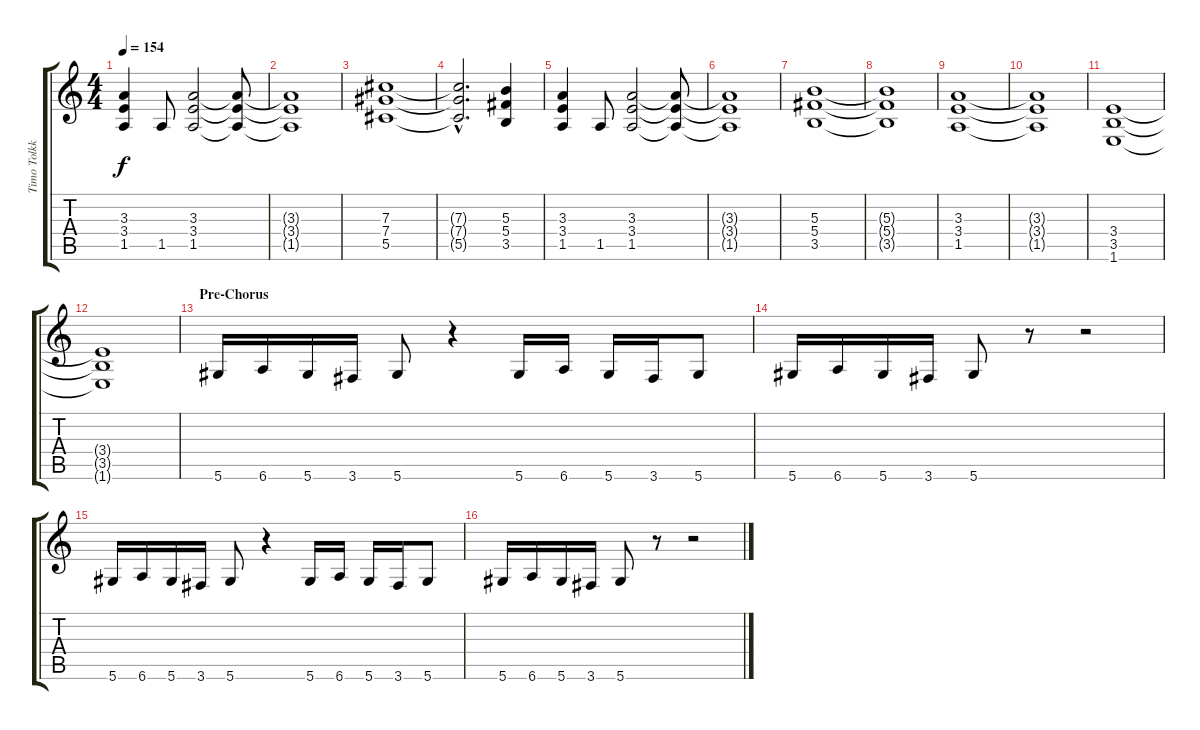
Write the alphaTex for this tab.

\track ("Timo Tolkki - Guitar" "Timo Tolkk") {instrument distortionguitar}
\staff {score tabs}
\tuning (Eb4 Bb3 Gb3 Db3 Ab2 Eb2) {hide}
\ts (4 4)
\tempo 154
\clef g2
\ks c
(3.3 3.4 1.5).4{dy f} 1.5.8 (3.3 3.4 1.5).2 (3.3{t} 3.4{t} 1.5{t}).8 |
(3.3{t} 3.4{t} 1.5{t}).1 |
(7.3 7.4 5.5).1 |
(7.3{hac t} 7.4{hac t} 5.5{hac t}).2{d} (5.3 5.4 3.5).4 |
(3.3 3.4 1.5).4 1.5.8 (3.3 3.4 1.5).2 (3.3{t} 3.4{t} 1.5{t}).8 |
(3.3{t} 3.4{t} 1.5{t}).1 |
(5.3 5.4 3.5).1 |
(5.3{t} 5.4{t} 3.5{t}).1 |
(3.3 3.4 1.5).1 |
(3.3{t} 3.4{t} 1.5{t}).1 |
(3.4 3.5 1.6).1 |
(3.4{t} 3.5{t} 1.6{t}).1 |
\section ("" "Pre-Chorus")
5.6.16 6.6.16 5.6.16 3.6.16 5.6.8 r.4 5.6.16 6.6.16 5.6.16 3.6.16 5.6.8 |
5.6.16 6.6.16 5.6.16 3.6.16 5.6.8 r.8 r.2 |
5.6.16 6.6.16 5.6.16 3.6.16 5.6.8 r.4 5.6.16 6.6.16 5.6.16 3.6.16 5.6.8 |
5.6.16 6.6.16 5.6.16 3.6.16 5.6.8 r.8 r.2
